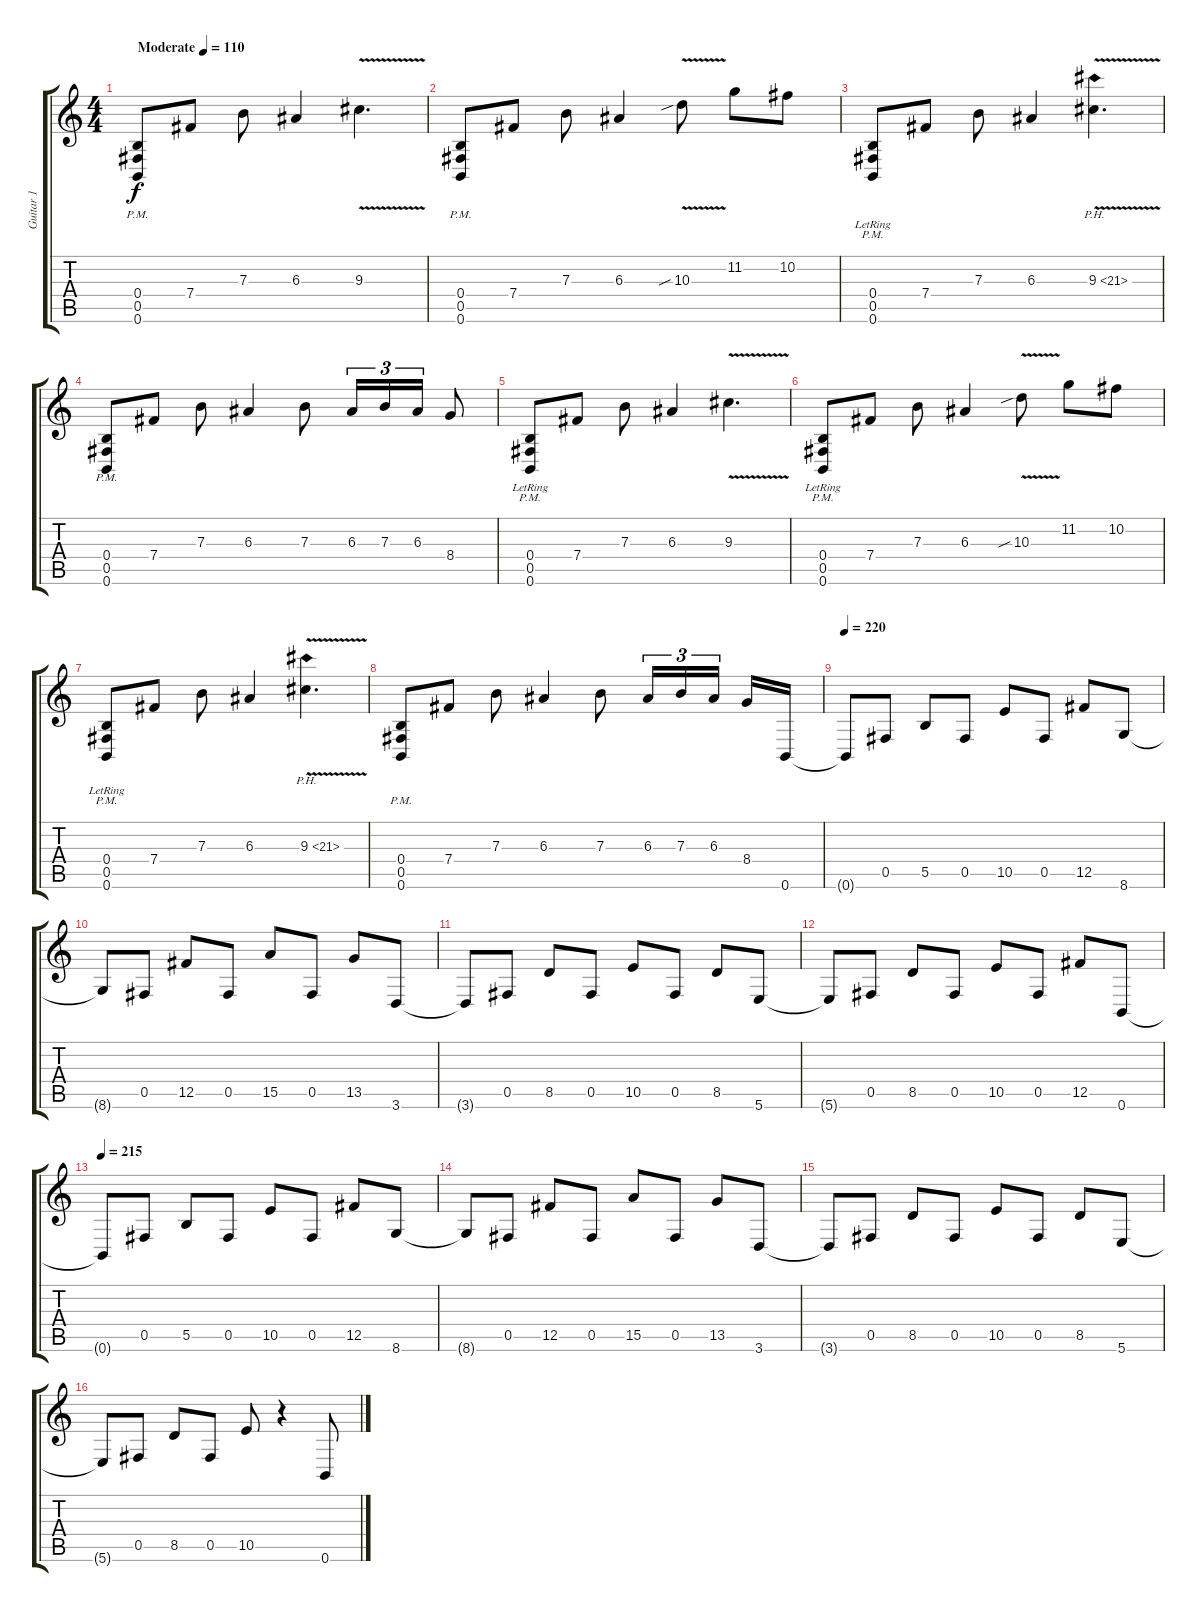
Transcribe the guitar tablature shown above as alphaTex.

\track ("Guitar 1" "Guitar 1") {instrument overdrivenguitar}
\staff {score tabs}
\tuning (Db4 Ab3 E3 B2 Gb2 B1) {hide}
\ts (4 4)
\tempo (110 "Moderate")
\clef g2
\ks c
(0.4 0.5 0.6{pm}).8{dy f instrument overdrivenguitar} 7.4.8 7.3.8 6.3.4 9.3{v}.4{d} |
(0.4 0.5 0.6{pm}).8 7.4.8 7.3.8 6.3.4 10.3{v sib}.8 11.2.8 10.2.8 |
(0.4 0.5 0.6{pm lr}).8 7.4.8 7.3.8 6.3.4 9.3{ph 12 v}.4{d} |
(0.4 0.5 0.6{pm}).8 7.4.8 7.3.8 6.3.4 7.3.8 6.3.16{tu (3 2)} 7.3.16{tu (3 2)} 6.3.16{tu (3 2)} 8.4.8 |
(0.4 0.5 0.6{pm lr}).8 7.4.8 7.3.8 6.3.4 9.3{v}.4{d} |
(0.4 0.5 0.6{pm lr}).8 7.4.8 7.3.8 6.3.4 10.3{v sib}.8 11.2.8 10.2.8 |
(0.4 0.5 0.6{pm lr}).8 7.4.8 7.3.8 6.3.4 9.3{ph 12 v}.4{d} |
(0.4 0.5 0.6{pm}).8 7.4.8 7.3.8 6.3.4 7.3.8 6.3.16{tu (3 2)} 7.3.16{tu (3 2)} 6.3.16{tu (3 2) beam splitsecondary} 8.4.16 0.6.16 |
\tempo 220
0.6{t}.8 0.5.8 5.5.8 0.5.8 10.5.8 0.5.8 12.5.8 8.6.8 |
8.6{t}.8 0.5.8 12.5.8 0.5.8 15.5.8 0.5.8 13.5.8 3.6.8 |
3.6{t}.8 0.5.8 8.5.8 0.5.8 10.5.8 0.5.8 8.5.8 5.6.8 |
5.6{t}.8 0.5.8 8.5.8 0.5.8 10.5.8 0.5.8 12.5.8 0.6.8 |
\tempo 215
0.6{t}.8 0.5.8 5.5.8 0.5.8 10.5.8 0.5.8 12.5.8 8.6.8 |
8.6{t}.8 0.5.8 12.5.8 0.5.8 15.5.8 0.5.8 13.5.8 3.6.8 |
3.6{t}.8 0.5.8 8.5.8 0.5.8 10.5.8 0.5.8 8.5.8 5.6.8 |
5.6{t}.8 0.5.8 8.5.8 0.5.8 10.5.8 r.4 0.6.8
